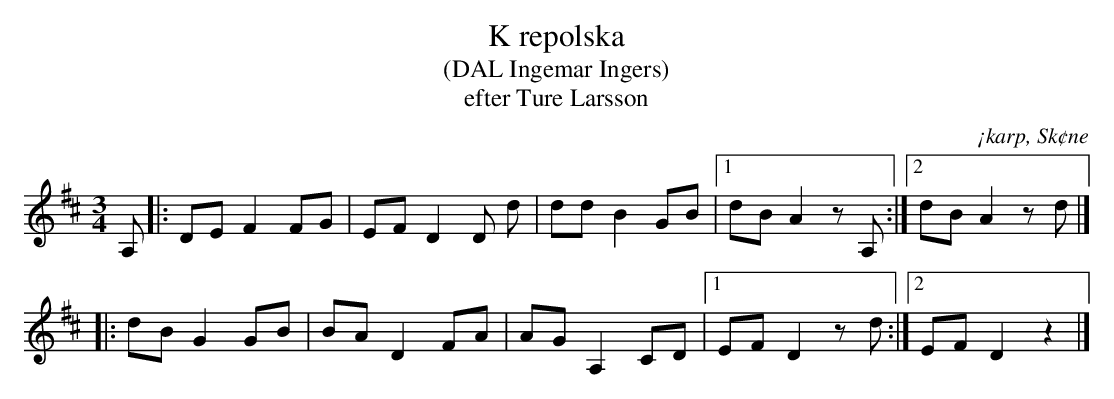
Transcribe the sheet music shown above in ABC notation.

X:1
T:K repolska
T:(DAL Ingemar Ingers)
T:efter Ture Larsson
O:¡karp, Sk¢ne
M:3/4
L:1/8
K:D
A, |: DE F2 FG | EF D2 D d | dd B2 GB |1 dB A2 zA, :|2 dB A2 zd |]
|: dB G2 GB | BA D2 FA | AG A,2 CD |1 EF D2 zd :|2 EF D2 z2 |]
